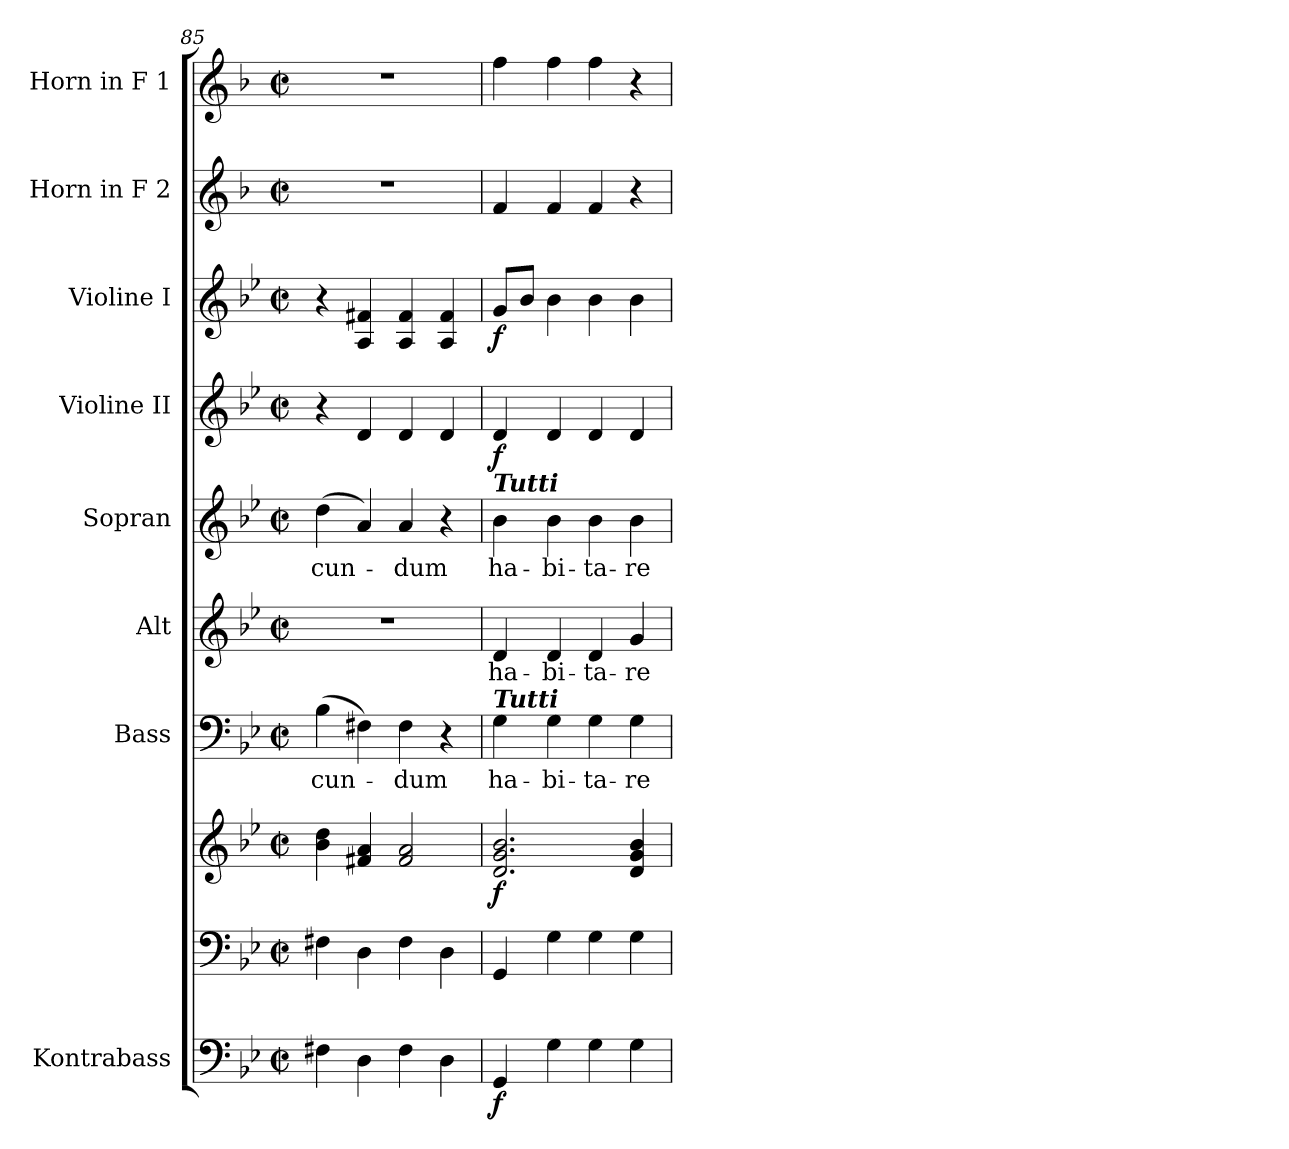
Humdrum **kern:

**kern	**dynam	**kern	**kern	**dynam	**kern	**text	**kern	**text	**kern	**text	**kern	**dynam	**kern	**dynam	**kern	**kern
*part9	*part9	*part8	*part8	*part8	*part7	*part7	*part6	*part6	*part5	*part5	*part4	*part4	*part3	*part3	*part2	*part1
*staff10	*staff10	*staff9	*staff8	*staff8/9	*staff7	*staff7	*staff6	*staff6	*staff5	*staff5	*staff4	*staff4	*staff3	*staff3	*staff2	*staff1
*I"Kontrabass	*	*	*	*	*I"Bass	*	*I"Alt	*	*I"Sopran	*	*I"Violine II	*	*I"Violine I	*	*I"Horn in F 2	*I"Horn in F 1
*I'Kb.	*	*	*	*	*I'B.	*	*I'A.	*	*I'S.	*	*I'Vl. II	*	*I'Vl. I	*	*	*
*clefF4	*	*clefF4	*clefG2	*	*clefF4	*	*clefG2	*	*clefG2	*	*clefG2	*	*clefG2	*	*clefG2	*clefG2
*ITrd7c12	*	*	*	*	*	*	*	*	*	*	*	*	*	*	*ITrd4c7	*ITrd4c7
*k[b-e-]	*	*k[b-e-]	*k[b-e-]	*	*k[b-e-]	*	*k[b-e-]	*	*k[b-e-]	*	*k[b-e-]	*	*k[b-e-]	*	*k[b-e-]	*k[b-e-]
*B-:	*	*B-:	*B-:	*	*B-:	*	*B-:	*	*B-:	*	*B-:	*	*B-:	*	*B-:	*B-:
*M2/2	*	*M2/2	*M2/2	*	*M2/2	*	*M2/2	*	*M2/2	*	*M2/2	*	*M2/2	*	*M2/2	*M2/2
*met(c|)	*	*met(c|)	*met(c|)	*	*met(c|)	*	*met(c|)	*	*met(c|)	*	*met(c|)	*	*met(c|)	*	*met(c|)	*met(c|)
=85	=85	=85	=85	=85	=85	=85	=85	=85	=85	=85	=85	=85	=85	=85	=85	=85
!	!	!	!	!	!	!LO:LY:b	!	!	!	!LO:LY:b	!	!	!	!	!	!
4FF#X\	.	4F#X\	4b-\ 4dd\	.	(>4B-\	-cun-	1r	.	(>4dd\	-cun-	4r	.	4r	.	1r	1r
4DD\	.	4D\	4f#X/ 4a/	.	4F#X\)	.	.	.	4a/)	.	4d/	.	4A/ 4f#X/	.	.	.
!	!	!	!	!	!	!LO:LY:b	!	!	!	!LO:LY:b	!	!	!	!	!	!
4FF#\	.	4F#\	2f#/ 2a/	.	4F#\	-dum	.	.	4a/	-dum	4d/	.	4A/ 4f#/	.	.	.
4DD\	.	4D\	.	.	4r	.	.	.	4r	.	4d/	.	4A/ 4f#/	.	.	.
=86	=86	=86	=86	=86	=86	=86	=86	=86	=86	=86	=86	=86	=86	=86	=86	=86
!	!	!	!	!	!	!	!	!	!LO:TX:a:Bi:t=Tutti	!	!	!	!	!	!	!
!	!	!	!	!	!LO:TX:a:Bi:t=Tutti	!	!	!	!	!	!	!	!	!	!	!
!	!LO:DY:b	!	!	!LO:DY:b	!	!LO:LY:b	!	!LO:LY:b	!	!LO:LY:b	!	!LO:DY:b	!	!LO:DY:b	!	!
4GGG/	f	4GG/	2.d/ 2.g/ 2.b-/	f	4G\	ha-	4d/	ha-	4b-\	ha-	4d/	f	8g/L	f	4B-/	4b-\
.	.	.	.	.	.	.	.	.	.	.	.	.	8b-/J	.	.	.
!	!	!	!	!	!	!LO:LY:b	!	!LO:LY:b	!	!LO:LY:b	!	!	!	!	!	!
4GG\	.	4G\	.	.	4G\	-bi-	4d/	-bi-	4b-\	-bi-	4d/	.	4b-\	.	4B-/	4b-\
!	!	!	!	!	!	!LO:LY:b	!	!LO:LY:b	!	!LO:LY:b	!	!	!	!	!	!
4GG\	.	4G\	.	.	4G\	-ta-	4d/	-ta-	4b-\	-ta-	4d/	.	4b-\	.	4B-/	4b-\
!	!	!	!	!	!	!LO:LY:b	!	!LO:LY:b	!	!LO:LY:b	!	!	!	!	!	!
4GG\	.	4G\	4d/ 4g/ 4b-/	.	4G\	-re	4g/	-re	4b-\	-re	4d/	.	4b-\	.	4r	4r
=	=	=	=	=	=	=	=	=	=	=	=	=	=	=	=	=
*-	*-	*-	*-	*-	*-	*-	*-	*-	*-	*-	*-	*-	*-	*-	*-	*-
